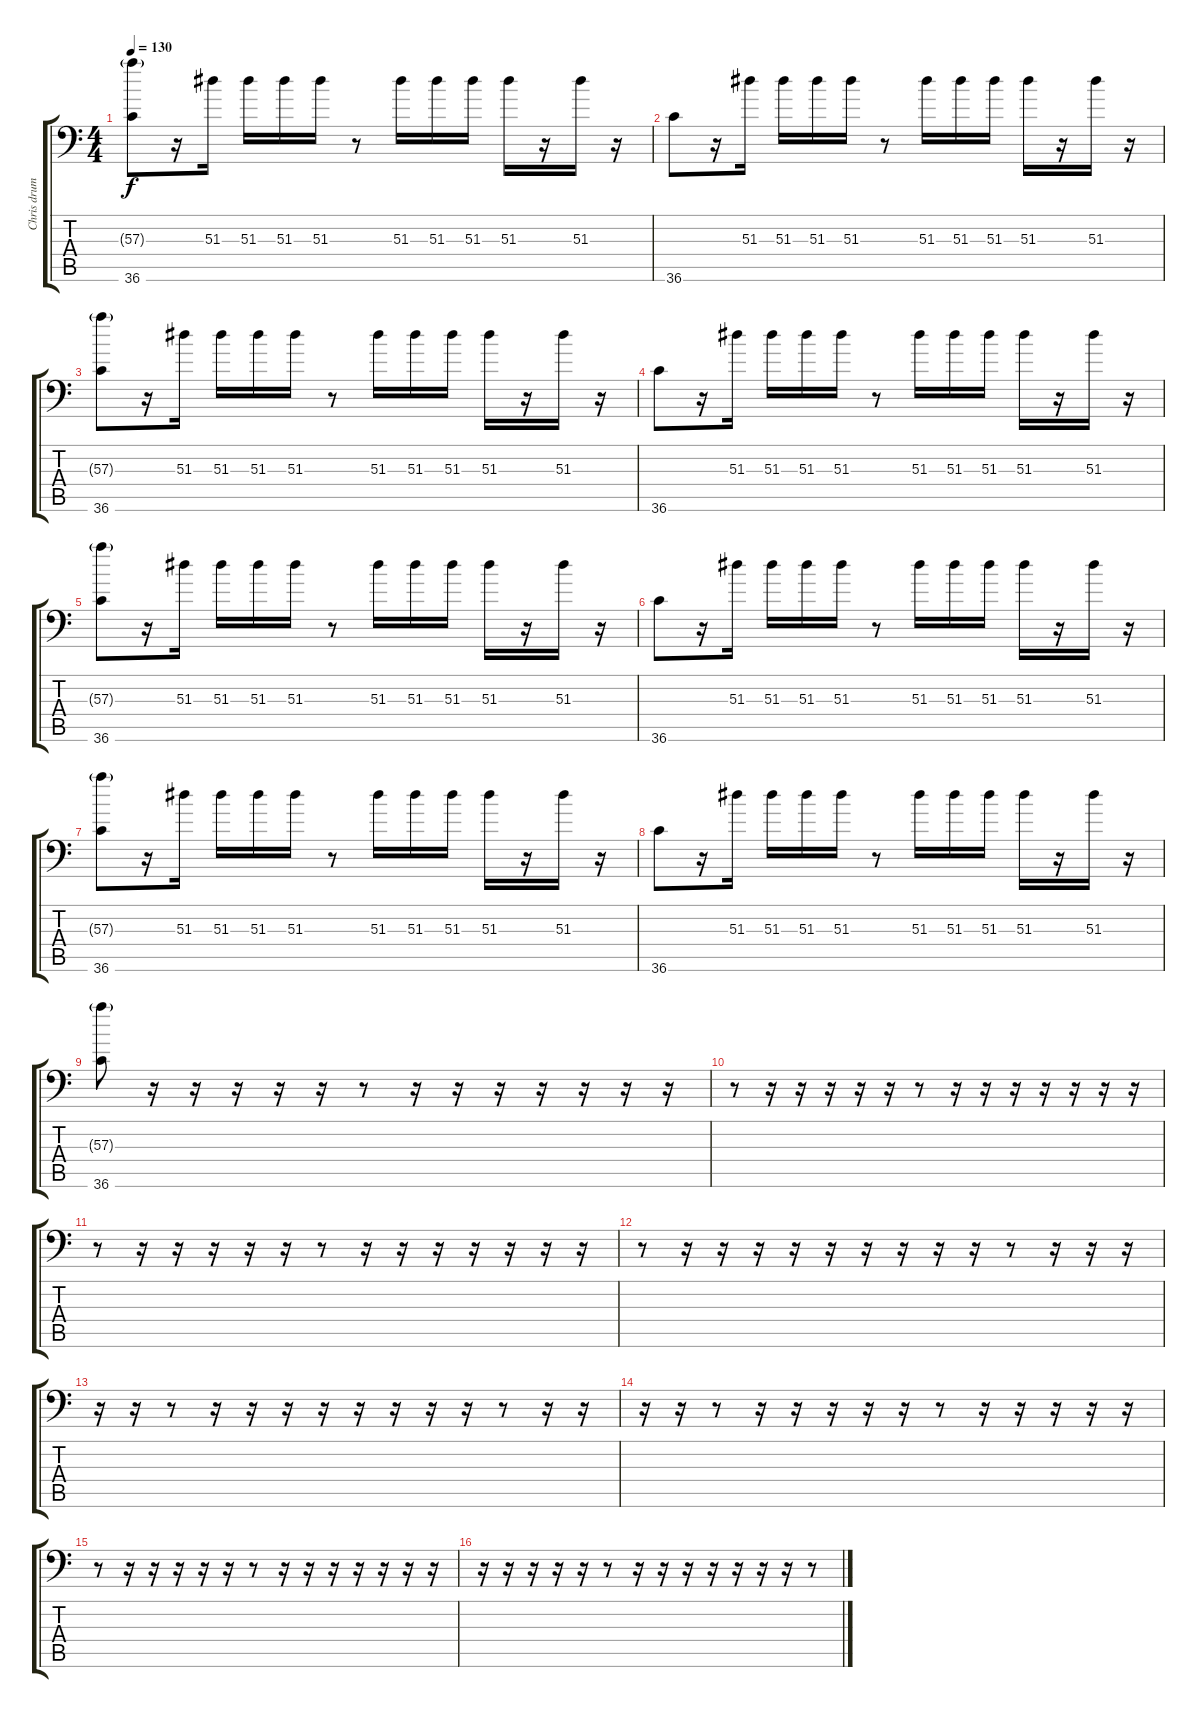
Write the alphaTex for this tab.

\track ("Chris drums" "Chris drum") {instrument acousticgrandpiano}
\staff {score tabs}
\tuning (C-1 C-1 C-1 C-1 C-1 C-1) {hide}
\ts (4 4)
\tempo 130
\clef f4
\ks c
(57.3{g} 36.6).8{dy f} r.16 51.3.16 51.3.16 51.3.16 51.3.16 r.8 51.3.16 51.3.16 51.3.16 51.3.16 r.16 51.3.16 r.16 |
36.6.8 r.16 51.3.16 51.3.16 51.3.16 51.3.16 r.8 51.3.16 51.3.16 51.3.16 51.3.16 r.16 51.3.16 r.16 |
(57.3{g} 36.6).8 r.16 51.3.16 51.3.16 51.3.16 51.3.16 r.8 51.3.16 51.3.16 51.3.16 51.3.16 r.16 51.3.16 r.16 |
36.6.8 r.16 51.3.16 51.3.16 51.3.16 51.3.16 r.8 51.3.16 51.3.16 51.3.16 51.3.16 r.16 51.3.16 r.16 |
(57.3{g} 36.6).8 r.16 51.3.16 51.3.16 51.3.16 51.3.16 r.8 51.3.16 51.3.16 51.3.16 51.3.16 r.16 51.3.16 r.16 |
36.6.8 r.16 51.3.16 51.3.16 51.3.16 51.3.16 r.8 51.3.16 51.3.16 51.3.16 51.3.16 r.16 51.3.16 r.16 |
(57.3{g} 36.6).8 r.16 51.3.16 51.3.16 51.3.16 51.3.16 r.8 51.3.16 51.3.16 51.3.16 51.3.16 r.16 51.3.16 r.16 |
36.6.8 r.16 51.3.16 51.3.16 51.3.16 51.3.16 r.8 51.3.16 51.3.16 51.3.16 51.3.16 r.16 51.3.16 r.16 |
(57.3{g} 36.6).8 r.16 r.16 r.16 r.16 r.16 r.8 r.16 r.16 r.16 r.16 r.16 r.16 r.16 |
r.8 r.16 r.16 r.16 r.16 r.16 r.8 r.16 r.16 r.16 r.16 r.16 r.16 r.16 |
r.8 r.16 r.16 r.16 r.16 r.16 r.8 r.16 r.16 r.16 r.16 r.16 r.16 r.16 |
r.8 r.16 r.16 r.16 r.16 r.16 r.16 r.16 r.16 r.16 r.8 r.16 r.16 r.16 |
r.16 r.16 r.8 r.16 r.16 r.16 r.16 r.16 r.16 r.16 r.16 r.8 r.16 r.16 |
r.16 r.16 r.8 r.16 r.16 r.16 r.16 r.16 r.8 r.16 r.16 r.16 r.16 r.16 |
r.8 r.16 r.16 r.16 r.16 r.16 r.8 r.16 r.16 r.16 r.16 r.16 r.16 r.16 |
r.16 r.16 r.16 r.16 r.16 r.8 r.16 r.16 r.16 r.16 r.16 r.16 r.16 r.8
